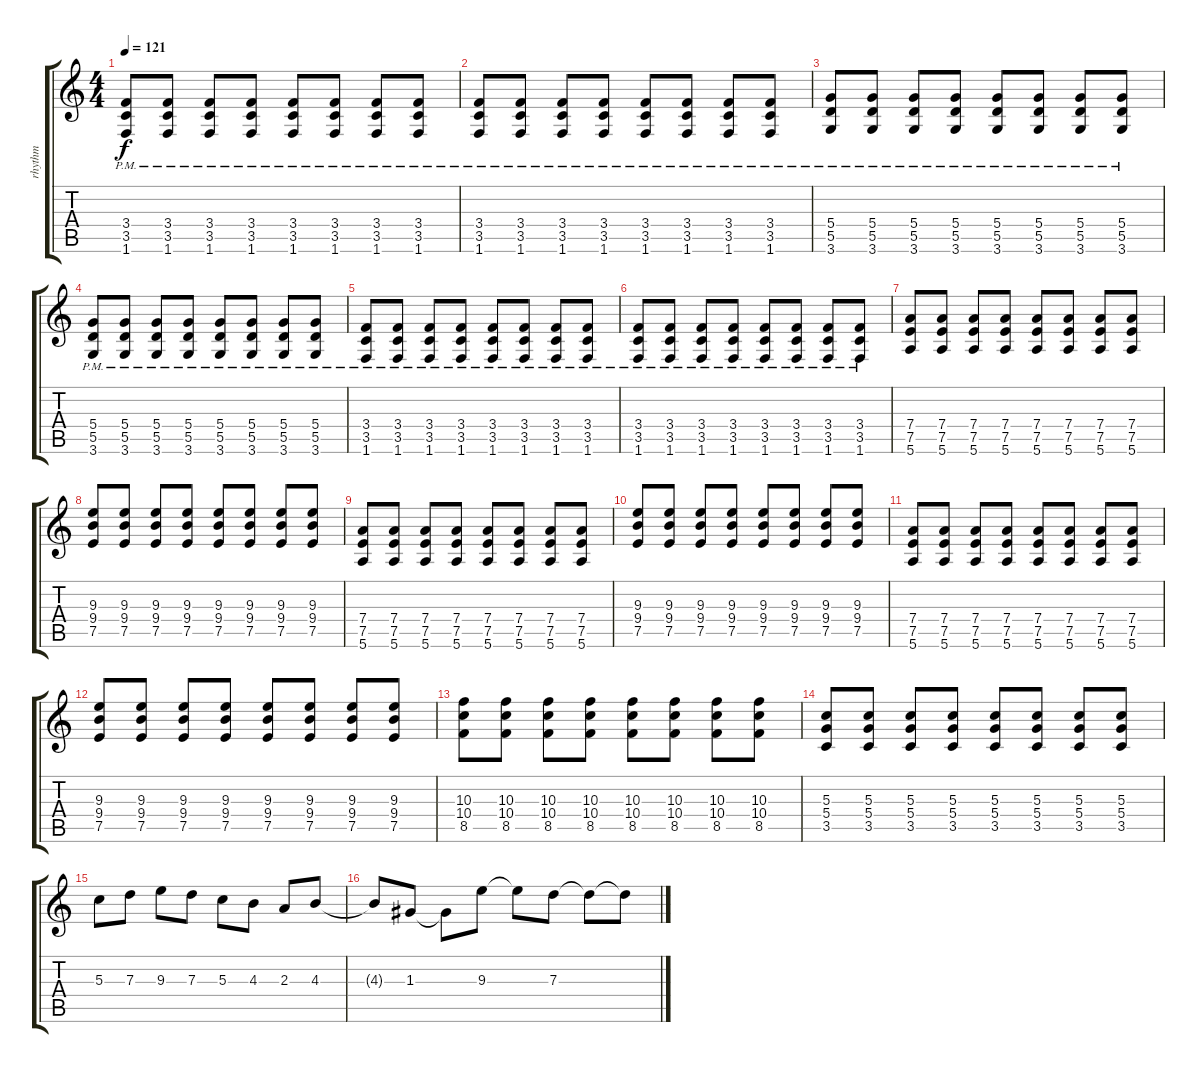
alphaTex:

\track ("rhythm" "rhythm") {instrument overdrivenguitar}
\staff {score tabs}
\tuning (E4 B3 G3 D3 A2 E2) {hide}
\ts (4 4)
\tempo 121
\clef g2
\ks c
(3.4{pm} 3.5{pm} 1.6{pm}).8{dy f} (3.4{pm} 3.5{pm} 1.6{pm}).8 (3.4{pm} 3.5{pm} 1.6{pm}).8 (3.4{pm} 3.5{pm} 1.6{pm}).8 (3.4{pm} 3.5{pm} 1.6{pm}).8 (3.4{pm} 3.5{pm} 1.6{pm}).8 (3.4{pm} 3.5{pm} 1.6{pm}).8 (3.4{pm} 3.5{pm} 1.6{pm}).8 |
(3.4{pm} 3.5{pm} 1.6{pm}).8 (3.4{pm} 3.5{pm} 1.6{pm}).8 (3.4{pm} 3.5{pm} 1.6{pm}).8 (3.4{pm} 3.5{pm} 1.6{pm}).8 (3.4{pm} 3.5{pm} 1.6{pm}).8 (3.4{pm} 3.5{pm} 1.6{pm}).8 (3.4{pm} 3.5{pm} 1.6{pm}).8 (3.4{pm} 3.5{pm} 1.6{pm}).8 |
(5.4{pm} 5.5{pm} 3.6{pm}).8 (5.4{pm} 5.5{pm} 3.6{pm}).8 (5.4{pm} 5.5{pm} 3.6{pm}).8 (5.4{pm} 5.5{pm} 3.6{pm}).8 (5.4{pm} 5.5{pm} 3.6{pm}).8 (5.4{pm} 5.5{pm} 3.6{pm}).8 (5.4{pm} 5.5{pm} 3.6{pm}).8 (5.4{pm} 5.5{pm} 3.6{pm}).8 |
(5.4{pm} 5.5{pm} 3.6{pm}).8 (5.4{pm} 5.5{pm} 3.6{pm}).8 (5.4{pm} 5.5{pm} 3.6{pm}).8 (5.4{pm} 5.5{pm} 3.6{pm}).8 (5.4{pm} 5.5{pm} 3.6{pm}).8 (5.4{pm} 5.5{pm} 3.6{pm}).8 (5.4{pm} 5.5{pm} 3.6{pm}).8 (5.4{pm} 5.5{pm} 3.6{pm}).8 |
(3.4{pm} 3.5{pm} 1.6{pm}).8 (3.4{pm} 3.5{pm} 1.6{pm}).8 (3.4{pm} 3.5{pm} 1.6{pm}).8 (3.4{pm} 3.5{pm} 1.6{pm}).8 (3.4{pm} 3.5{pm} 1.6{pm}).8 (3.4{pm} 3.5{pm} 1.6{pm}).8 (3.4{pm} 3.5{pm} 1.6{pm}).8 (3.4{pm} 3.5{pm} 1.6{pm}).8 |
(3.4{pm} 3.5{pm} 1.6{pm}).8 (3.4{pm} 3.5{pm} 1.6{pm}).8 (3.4{pm} 3.5{pm} 1.6{pm}).8 (3.4{pm} 3.5{pm} 1.6{pm}).8 (3.4{pm} 3.5{pm} 1.6{pm}).8 (3.4{pm} 3.5{pm} 1.6{pm}).8 (3.4{pm} 3.5{pm} 1.6{pm}).8 (3.4{pm} 3.5{pm} 1.6{pm}).8 |
(7.4 7.5 5.6).8 (7.4 7.5 5.6).8 (7.4 7.5 5.6).8 (7.4 7.5 5.6).8 (7.4 7.5 5.6).8 (7.4 7.5 5.6).8 (7.4 7.5 5.6).8 (7.4 7.5 5.6).8 |
(9.3 9.4 7.5).8 (9.3 9.4 7.5).8 (9.3 9.4 7.5).8 (9.3 9.4 7.5).8 (9.3 9.4 7.5).8 (9.3 9.4 7.5).8 (9.3 9.4 7.5).8 (9.3 9.4 7.5).8 |
(7.4 7.5 5.6).8 (7.4 7.5 5.6).8 (7.4 7.5 5.6).8 (7.4 7.5 5.6).8 (7.4 7.5 5.6).8 (7.4 7.5 5.6).8 (7.4 7.5 5.6).8 (7.4 7.5 5.6).8 |
(9.3 9.4 7.5).8 (9.3 9.4 7.5).8 (9.3 9.4 7.5).8 (9.3 9.4 7.5).8 (9.3 9.4 7.5).8 (9.3 9.4 7.5).8 (9.3 9.4 7.5).8 (9.3 9.4 7.5).8 |
(7.4 7.5 5.6).8 (7.4 7.5 5.6).8 (7.4 7.5 5.6).8 (7.4 7.5 5.6).8 (7.4 7.5 5.6).8 (7.4 7.5 5.6).8 (7.4 7.5 5.6).8 (7.4 7.5 5.6).8 |
(9.3 9.4 7.5).8 (9.3 9.4 7.5).8 (9.3 9.4 7.5).8 (9.3 9.4 7.5).8 (9.3 9.4 7.5).8 (9.3 9.4 7.5).8 (9.3 9.4 7.5).8 (9.3 9.4 7.5).8 |
(10.3 10.4 8.5).8 (10.3 10.4 8.5).8 (10.3 10.4 8.5).8 (10.3 10.4 8.5).8 (10.3 10.4 8.5).8 (10.3 10.4 8.5).8 (10.3 10.4 8.5).8 (10.3 10.4 8.5).8 |
(5.3 5.4 3.5).8 (5.3 5.4 3.5).8 (5.3 5.4 3.5).8 (5.3 5.4 3.5).8 (5.3 5.4 3.5).8 (5.3 5.4 3.5).8 (5.3 5.4 3.5).8 (5.3 5.4 3.5).8 |
5.3.8 7.3.8 9.3.8 7.3.8 5.3.8 4.3.8 2.3.8 4.3.8 |
4.3{t}.8 1.3.8 1.3{t}.8 9.3.8 9.3{t}.8 7.3.8 7.3{t}.8 7.3{t}.8
